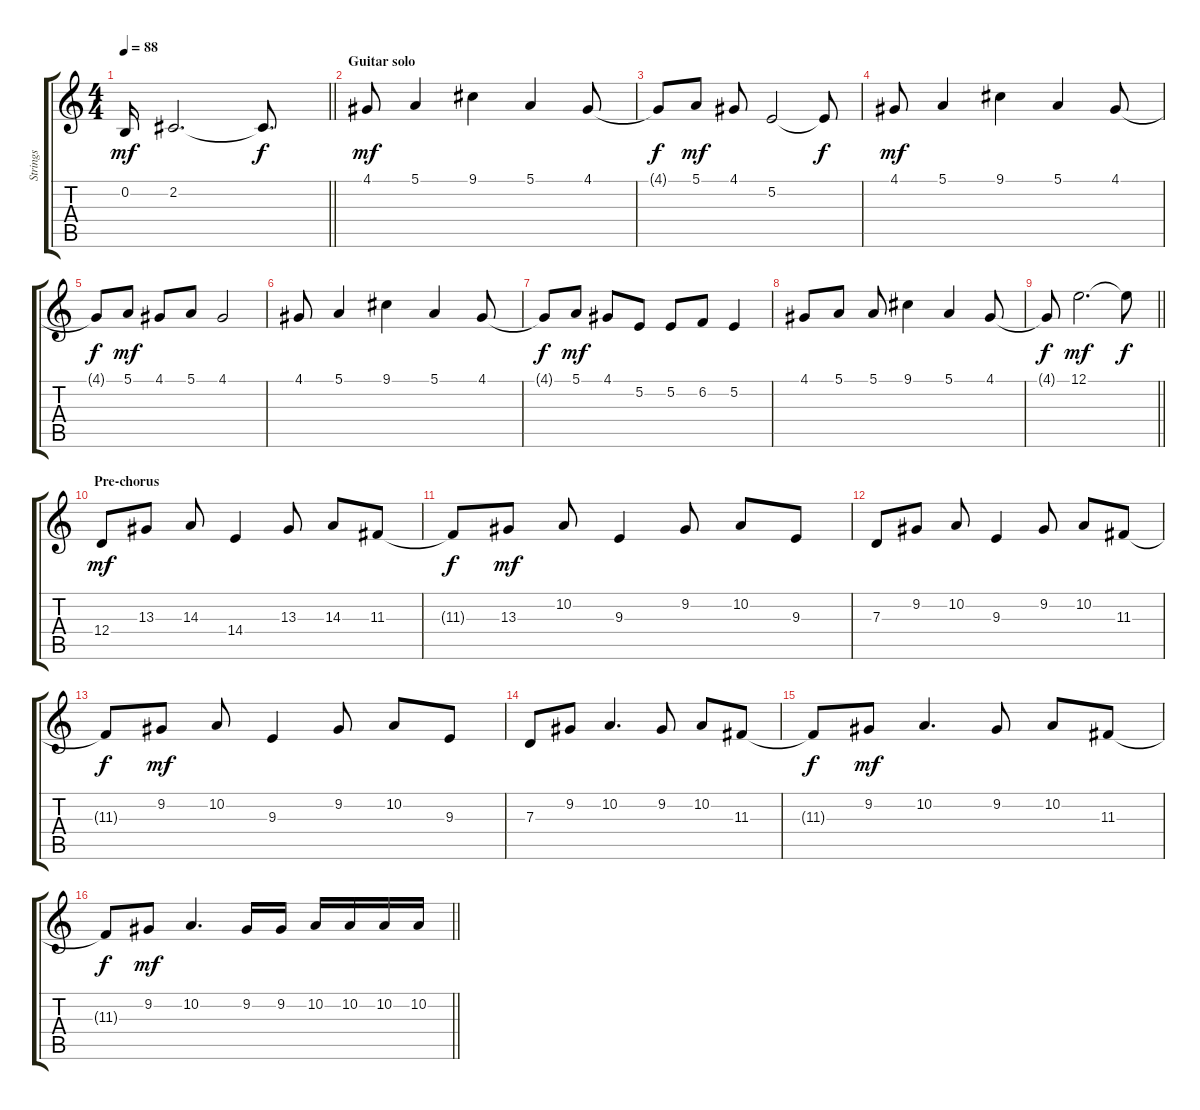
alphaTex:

\track ("Strings" "Strings") {instrument stringensemble1}
\staff {score tabs}
\tuning (E4 B3 G3 D3 A2 E2) {hide}
\ts (4 4)
\tempo 88
\clef g2
\barLineRight lightlight
\ks c
0.2.16{dy mf} 2.2.2{d} 2.2{t}.8{d dy f} |
\section ("" "Guitar solo")
4.1.8{dy mf} 5.1.4 9.1.4 5.1.4 4.1.8 |
4.1{t}.8{dy f} 5.1.8{dy mf} 4.1.8 5.2.2 5.2{t}.8{dy f} |
4.1.8{dy mf} 5.1.4 9.1.4 5.1.4 4.1.8 |
4.1{t}.8{dy f} 5.1.8{dy mf} 4.1.8 5.1.8 4.1.2 |
4.1.8 5.1.4 9.1.4 5.1.4 4.1.8 |
4.1{t}.8{dy f} 5.1.8{dy mf} 4.1.8 5.2.8 5.2.8 6.2.8 5.2.4 |
4.1.8 5.1.8 5.1.8 9.1.4 5.1.4 4.1.8 |
\barLineRight lightlight
4.1{t}.8{dy f} 12.1.2{d dy mf} 12.1{t}.8{dy f} |
\section ("" "Pre-chorus")
12.4.8{dy mf} 13.3.8 14.3.8 14.4.4 13.3.8 14.3.8 11.3.8 |
11.3{t}.8{dy f} 13.3.8{dy mf} 10.2.8 9.3.4 9.2.8 10.2.8 9.3.8 |
7.3.8 9.2.8 10.2.8 9.3.4 9.2.8 10.2.8 11.3.8 |
11.3{t}.8{dy f} 9.2.8{dy mf} 10.2.8 9.3.4 9.2.8 10.2.8 9.3.8 |
7.3.8 9.2.8 10.2.4{d} 9.2.8 10.2.8 11.3.8 |
11.3{t}.8{dy f} 9.2.8{dy mf} 10.2.4{d} 9.2.8 10.2.8 11.3.8 |
\barLineRight lightlight
11.3{t}.8{dy f} 9.2.8{dy mf} 10.2.4{d} 9.2.16 9.2.16 10.2.16 10.2.16 10.2.16 10.2.16
